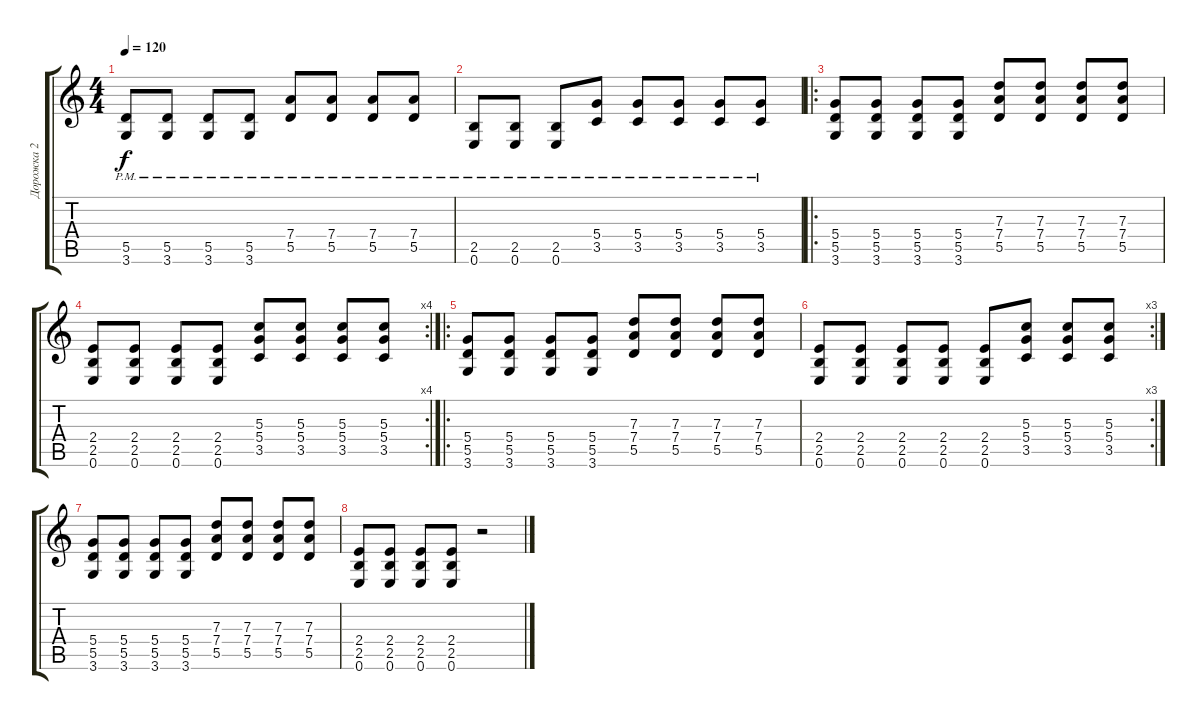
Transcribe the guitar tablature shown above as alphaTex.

\track ("Дорожка 2" "Дорожка 2") {instrument distortionguitar}
\staff {score tabs}
\tuning (E4 B3 G3 D3 A2 E2) {hide}
\ts (4 4)
\tempo 120
\clef g2
\ks c
(5.5{pm} 3.6{pm}).8{dy f} (5.5{pm} 3.6{pm}).8 (5.5{pm} 3.6{pm}).8 (5.5{pm} 3.6{pm}).8 (7.4{pm} 5.5{pm}).8 (7.4{pm} 5.5{pm}).8 (7.4{pm} 5.5{pm}).8 (7.4{pm} 5.5{pm}).8 |
(2.5{pm} 0.6{pm}).8 (2.5{pm} 0.6{pm}).8 (2.5{pm} 0.6{pm}).8 (5.4{pm} 3.5{pm}).8 (5.4{pm} 3.5{pm}).8 (5.4{pm} 3.5{pm}).8 (5.4{pm} 3.5{pm}).8 (5.4{pm} 3.5{pm}).8 |
\ro
(5.4 5.5 3.6).8 (5.4 5.5 3.6).8 (5.4 5.5 3.6).8 (5.4 5.5 3.6).8 (7.3 7.4 5.5).8 (7.3 7.4 5.5).8 (7.3 7.4 5.5).8 (7.3 7.4 5.5).8 |
\rc 4
(2.4 2.5 0.6).8 (2.4 2.5 0.6).8 (2.4 2.5 0.6).8 (2.4 2.5 0.6).8 (5.3 5.4 3.5).8 (5.3 5.4 3.5).8 (5.3 5.4 3.5).8 (5.3 5.4 3.5).8 |
\ro
(5.4 5.5 3.6).8 (5.4 5.5 3.6).8 (5.4 5.5 3.6).8 (5.4 5.5 3.6).8 (7.3 7.4 5.5).8 (7.3 7.4 5.5).8 (7.3 7.4 5.5).8 (7.3 7.4 5.5).8 |
\rc 3
(2.4 2.5 0.6).8 (2.4 2.5 0.6).8 (2.4 2.5 0.6).8 (2.4 2.5 0.6).8 (2.4 2.5 0.6).8 (5.3 5.4 3.5).8 (5.3 5.4 3.5).8 (5.3 5.4 3.5).8 |
(5.4 5.5 3.6).8 (5.4 5.5 3.6).8 (5.4 5.5 3.6).8 (5.4 5.5 3.6).8 (7.3 7.4 5.5).8 (7.3 7.4 5.5).8 (7.3 7.4 5.5).8 (7.3 7.4 5.5).8 |
(2.4 2.5 0.6).8 (2.4 2.5 0.6).8 (2.4 2.5 0.6).8 (2.4 2.5 0.6).8 r.2
